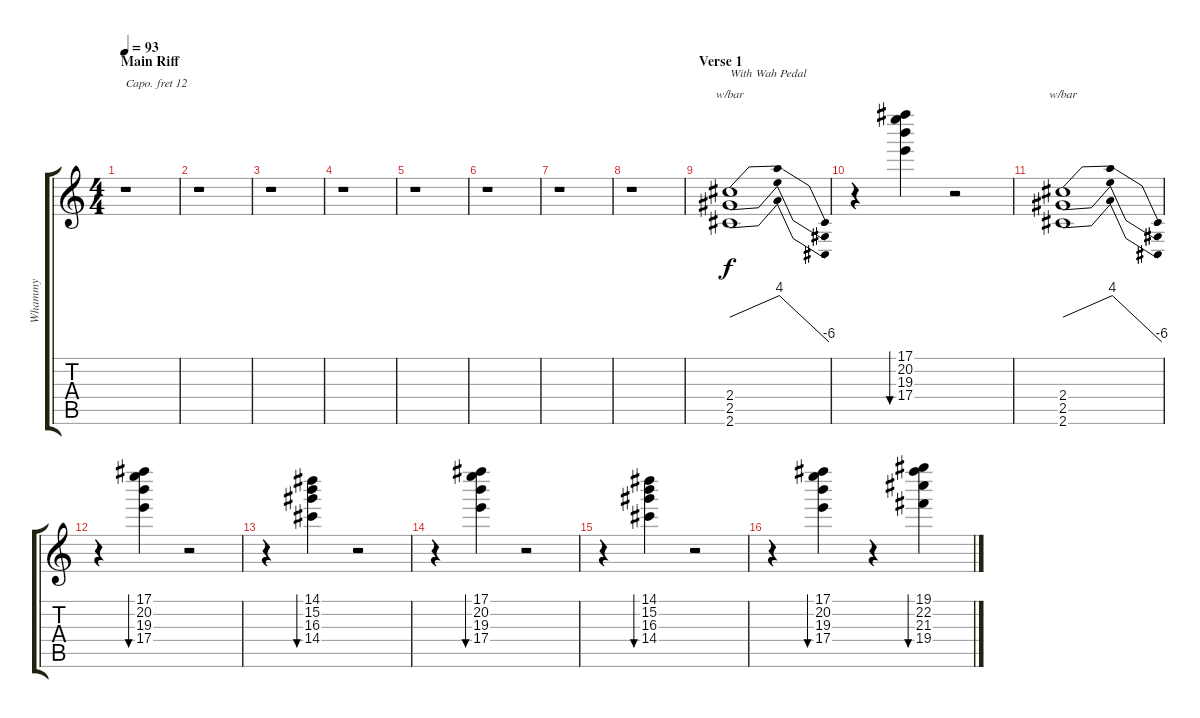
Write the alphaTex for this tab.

\track ("Whammy" "Whammy") {instrument distortionguitar}
\staff {score tabs}
\capo 12
\tuning (Db4 Ab3 E3 B2 Gb2 B1) {hide}
\ts (4 4)
\section ("" "Main Riff")
\tempo 93
\clef g2
\ks c
r.1{dy pp} |
r.1 |
r.1 |
r.1 |
r.1 |
r.1 |
r.1 |
r.1 |
\section ("" "Verse 1")
(2.4 2.5 2.6).1{tbe (dip default 0 0 5 16 60 -24) txt "With Wah Pedal" dy f volume 8 instrument guitarharmonics} |
r.4 (17.1 20.2 19.3 17.4).4{bu 120 volume 8 instrument electricguitarclean} r.2 |
(2.4 2.5 2.6).1{tbe (dip default 0 0 5 16 60 -24) volume 6 instrument guitarharmonics} |
r.4 (17.1 20.2 19.3 17.4).4{bu 120 volume 8 instrument electricguitarclean} r.2 |
r.4 (14.1 15.2 16.3 14.4).4{bu 120} r.2 |
r.4 (17.1 20.2 19.3 17.4).4{bu 120} r.2 |
r.4 (14.1 15.2 16.3 14.4).4{bu 120} r.2 |
r.4 (17.1 20.2 19.3 17.4).4{bu 120} r.4 (19.1 22.2 21.3 19.4).4{bu 120}
